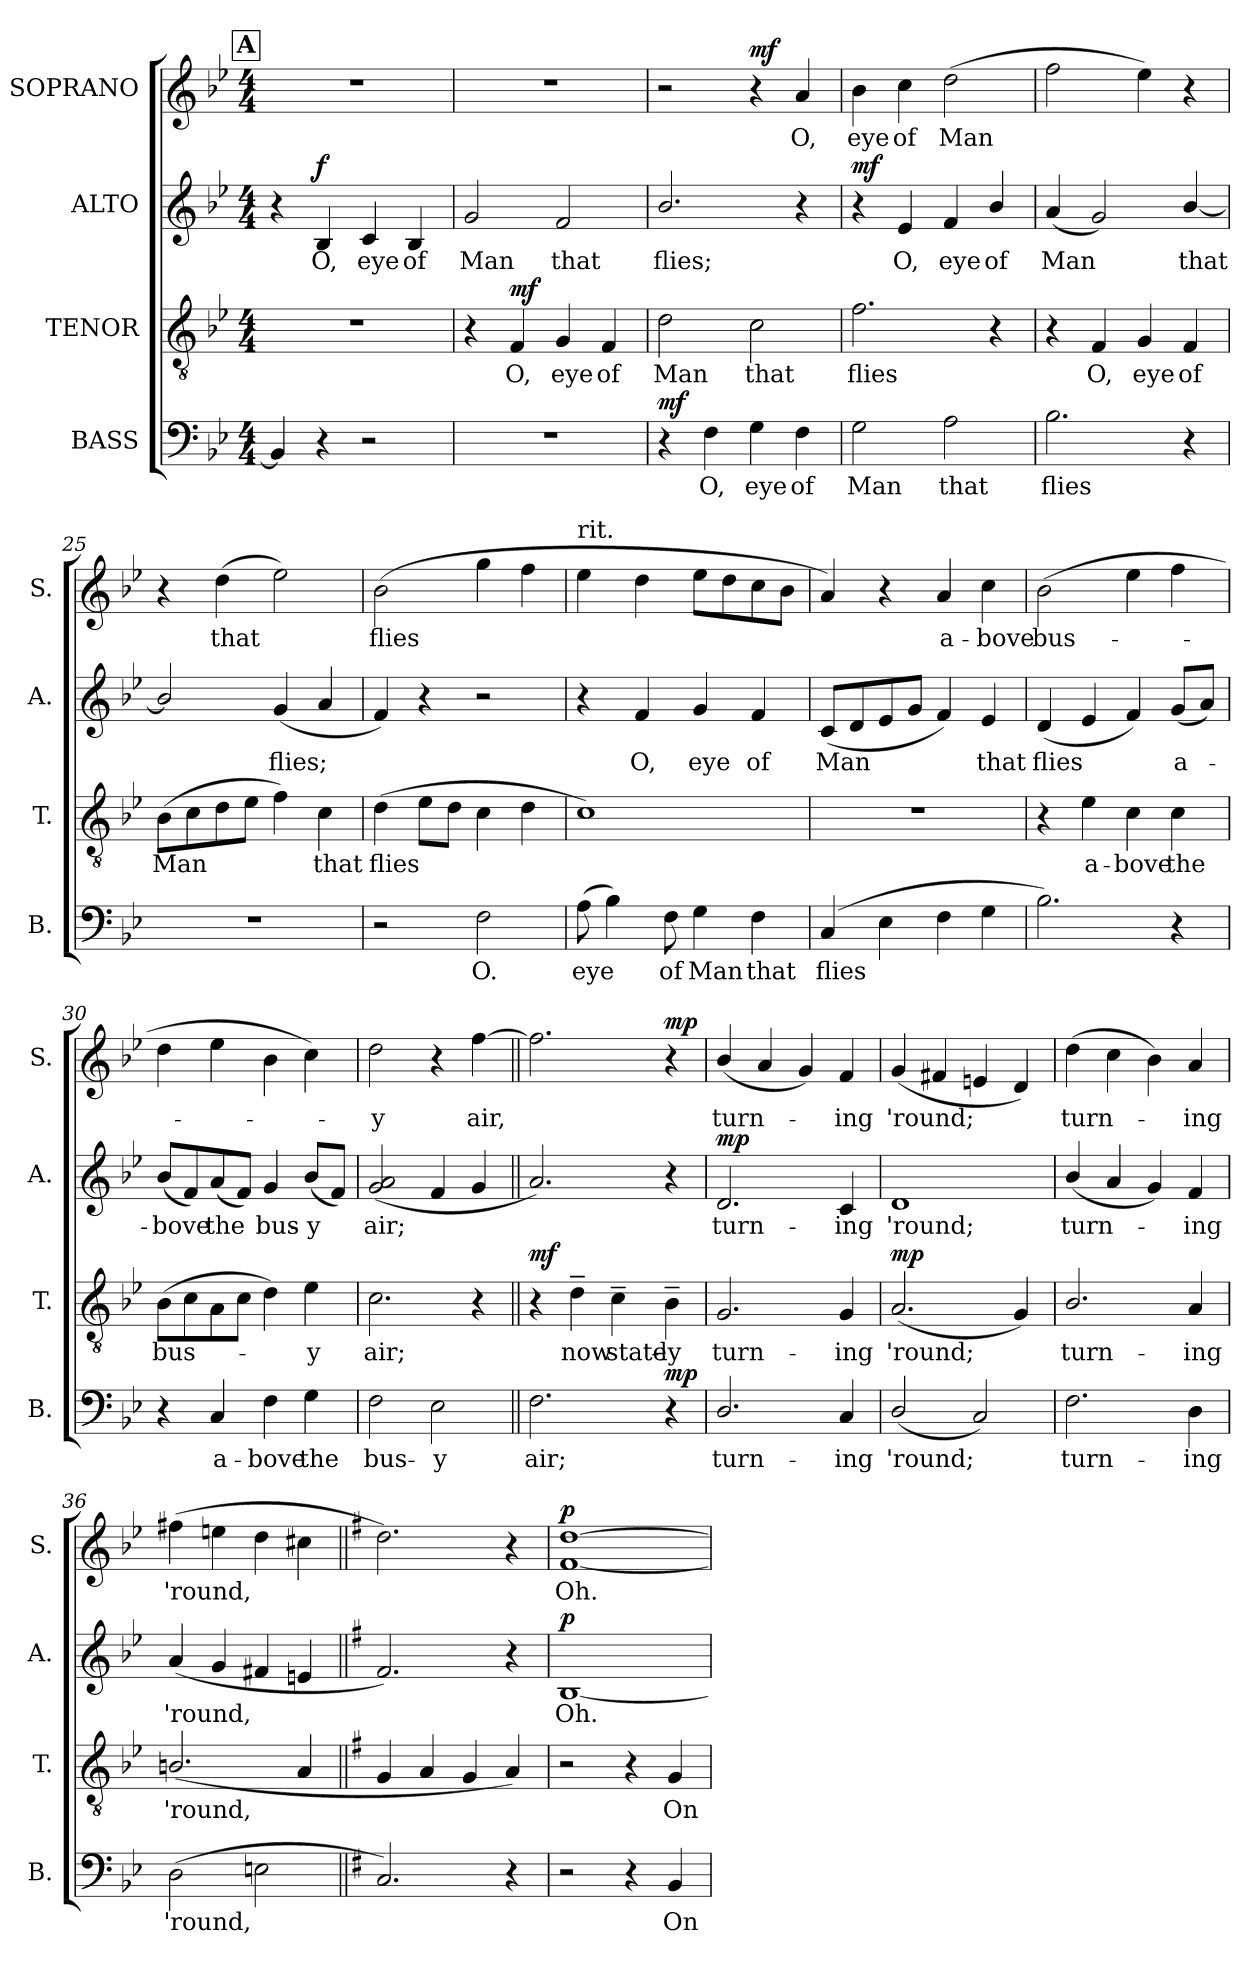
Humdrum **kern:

**kern	**text	**dynam	**kern	**text	**dynam	**kern	**text	**dynam	**kern	**text	**dynam
*part4	*part4	*part4	*part3	*part3	*part3	*part2	*part2	*part2	*part1	*part1	*part1
*staff4	*staff4	*staff4	*staff3	*staff3	*staff3	*staff2	*staff2	*staff2	*staff1	*staff1	*staff1
*I"BASS	*	*	*I"TENOR	*	*	*I"ALTO	*	*	*I"SOPRANO	*	*
*I'B.	*	*	*I'T.	*	*	*I'A.	*	*	*I'S.	*	*
*clefF4	*	*	*clefGv2	*	*	*clefG2	*	*	*clefG2	*	*
*	*	*	*ITrd7c12	*	*	*	*	*	*	*	*
*k[b-e-]	*	*	*k[b-e-]	*	*	*k[b-e-]	*	*	*k[b-e-]	*	*
*B-:	*	*	*B-:	*	*	*B-:	*	*	*B-:	*	*
*M4/4	*	*	*M4/4	*	*	*M4/4	*	*	*M4/4	*	*
!!LO:REH:place=s1:a:B:fs=19.1405:t=A
=20	=20	=20	=20	=20	=20	=20	=20	=20	=20	=20	=20
4BB-/]	.	.	1r	.	.	4r	.	.	1r	.	.
!	!	!	!	!	!	!	!LO:LY:b	!LO:DY:b	!	!	!
4r	.	.	.	.	.	4B-/	O,	f	.	.	.
!	!	!	!	!	!	!	!LO:LY:b	!	!	!	!
2r	.	.	.	.	.	4c/	eye	.	.	.	.
!	!	!	!	!	!	!	!LO:LY:b	!	!	!	!
.	.	.	.	.	.	4B-/	of	.	.	.	.
=21	=21	=21	=21	=21	=21	=21	=21	=21	=21	=21	=21
!	!	!	!	!	!	!	!LO:LY:b	!	!	!	!
1r	.	.	4r	.	.	2g/	Man	.	1r	.	.
!	!	!	!	!LO:LY:b	!LO:DY:b	!	!	!	!	!	!
.	.	.	4FF/	O,	mf	.	.	.	.	.	.
!	!	!	!	!LO:LY:b	!	!	!LO:LY:b	!	!	!	!
.	.	.	4GG/	eye	.	2f/	that	.	.	.	.
!	!	!	!	!LO:LY:b	!	!	!	!	!	!	!
.	.	.	4FF/	of	.	.	.	.	.	.	.
=22	=22	=22	=22	=22	=22	=22	=22	=22	=22	=22	=22
!	!	!LO:DY:b	!	!LO:LY:b	!	!	!LO:LY:b	!	!	!	!
4r	.	mf	2D\	Man	.	2.b-/	flies;	.	2r	.	.
!	!LO:LY:b	!	!	!	!	!	!	!	!	!	!
4F\	O,	.	.	.	.	.	.	.	.	.	.
!	!LO:LY:b	!	!	!LO:LY:b	!	!	!	!	!	!	!LO:DY:b
4G\	eye	.	2C\	that	.	.	.	.	4r	.	mf
!	!LO:LY:b	!	!	!	!	!	!	!	!	!LO:LY:b	!
4F\	of	.	.	.	.	4r	.	.	4a/	O,	.
=23	=23	=23	=23	=23	=23	=23	=23	=23	=23	=23	=23
!	!LO:LY:b	!	!	!LO:LY:b	!	!	!	!LO:DY:b	!	!LO:LY:b	!
2G\	Man	.	2.F\	flies	.	4r	.	mf	4b-\	eye	.
!	!	!	!	!	!	!	!LO:LY:b	!	!	!LO:LY:b	!
.	.	.	.	.	.	4e-/	O,	.	4cc\	of	.
!	!LO:LY:b	!	!	!	!	!	!LO:LY:b	!	!	!LO:LY:b	!
2A\	that	.	.	.	.	4f/	eye	.	(>2dd\	Man	.
!	!	!	!	!	!	!	!LO:LY:b	!	!	!	!
.	.	.	4r	.	.	4b-/	of	.	.	.	.
!!LO:LB:g=z
=24	=24	=24	=24	=24	=24	=24	=24	=24	=24	=24	=24
!	!LO:LY:b	!	!	!	!	!	!LO:LY:b	!	!	!	!
2.B-\	flies	.	4r	.	.	(<4a/	Man	.	2ff\	.	.
!	!	!	!	!LO:LY:b	!	!	!	!	!	!	!
.	.	.	4FF/	O,	.	2g/)	.	.	.	.	.
!	!	!	!	!LO:LY:b	!	!	!	!	!	!	!
.	.	.	4GG/	eye	.	.	.	.	4ee-\)	.	.
!	!	!	!	!LO:LY:b	!	!	!LO:LY:b	!	!	!	!
4r	.	.	4FF/	of	.	[4b-/	that	.	4r	.	.
=25	=25	=25	=25	=25	=25	=25	=25	=25	=25	=25	=25
!	!	!	!	!LO:LY:b	!	!	!	!	!	!	!
1r	.	.	(>8BB-\L	Man	.	2b-/]	.	.	4r	.	.
.	.	.	8C\	.	.	.	.	.	.	.	.
!	!	!	!	!	!	!	!	!	!	!LO:LY:b	!
.	.	.	8D\	.	.	.	.	.	(>4dd\	that	.
.	.	.	8E-\J	.	.	.	.	.	.	.	.
!	!	!	!	!	!	!	!LO:LY:b	!	!	!	!
.	.	.	4F\)	.	.	(<4g/	flies;	.	2ee-\)	.	.
!	!	!	!	!LO:LY:b	!	!	!	!	!	!	!
.	.	.	4C\	that	.	4a/	.	.	.	.	.
=26	=26	=26	=26	=26	=26	=26	=26	=26	=26	=26	=26
!	!	!	!	!LO:LY:b	!	!	!	!	!	!LO:LY:b	!
2r	.	.	(>4D\	flies	.	4f/)	.	.	(>2b-\	flies	.
.	.	.	8E-\L	.	.	4r	.	.	.	.	.
.	.	.	8D\J	.	.	.	.	.	.	.	.
!	!LO:LY:b	!	!	!	!	!	!	!	!	!	!
2F\	O.	.	4C\	.	.	2r	.	.	4gg\	.	.
.	.	.	4D\	.	.	.	.	.	4ff\	.	.
=27	=27	=27	=27	=27	=27	=27	=27	=27	=27	=27	=27
!	!	!	!	!	!	!	!	!	!LO:TX:a:t=rit.	!	!
!	!LO:LY:b	!	!	!	!	!	!	!	!	!	!
(>8A\	eye	.	1C)	.	.	4r	.	.	4ee-\	.	.
4B-\)	.	.	.	.	.	.	.	.	.	.	.
!	!	!	!	!	!	!	!LO:LY:b	!	!	!	!
.	.	.	.	.	.	4f/	O,	.	4dd\	.	.
!	!LO:LY:b	!	!	!	!	!	!	!	!	!	!
8F\	of	.	.	.	.	.	.	.	.	.	.
!	!LO:LY:b	!	!	!	!	!	!LO:LY:b	!	!	!	!
4G\	Man	.	.	.	.	4g/	eye	.	8ee-\L	.	.
.	.	.	.	.	.	.	.	.	8dd\	.	.
!	!LO:LY:b	!	!	!	!	!	!LO:LY:b	!	!	!	!
4F\	that	.	.	.	.	4f/	of	.	8cc\	.	.
.	.	.	.	.	.	.	.	.	8b-\J	.	.
=28	=28	=28	=28	=28	=28	=28	=28	=28	=28	=28	=28
!	!LO:LY:b	!	!	!	!	!	!LO:LY:b	!	!	!	!
(>4C/	flies	.	1r	.	.	(<8c/L	Man	.	4a/)	.	.
.	.	.	.	.	.	8d/	.	.	.	.	.
4E-\	.	.	.	.	.	8e-/	.	.	4r	.	.
.	.	.	.	.	.	8g/J	.	.	.	.	.
!	!	!	!	!	!	!	!	!	!	!LO:LY:b	!
4F\	.	.	.	.	.	4f/)	.	.	4a/	a-	.
!	!	!	!	!	!	!	!LO:LY:b	!	!	!LO:LY:b	!
4G\	.	.	.	.	.	4e-/	that	.	4cc\	-bove	.
!!LO:PB:g=z
=29	=29	=29	=29	=29	=29	=29	=29	=29	=29	=29	=29
!	!	!	!	!	!	!	!LO:LY:b	!	!	!LO:LY:b	!
2.B-\)	.	.	4r	.	.	(<4d/	flies	.	(>2b-\	bus-	.
!	!	!	!	!LO:LY:b	!	!	!	!	!	!	!
.	.	.	4E-\	a-	.	4e-/	.	.	.	.	.
!	!	!	!	!LO:LY:b	!	!	!	!	!	!	!
.	.	.	4C\	-bove	.	4f/)	.	.	4ee-\	.	.
!	!	!	!	!LO:LY:b	!	!	!LO:LY:b	!	!	!	!
4r	.	.	4C\	the	.	(<8g/L	a-	.	4ff\	.	.
.	.	.	.	.	.	8a/J)	.	.	.	.	.
=30	=30	=30	=30	=30	=30	=30	=30	=30	=30	=30	=30
!	!	!	!	!LO:LY:b	!	!	!LO:LY:b	!	!	!	!
4r	.	.	(>8BB-\L	bus-	.	(<8b-/L	-bove	.	4dd\	.	.
.	.	.	8C\	.	.	8f/)	.	.	.	.	.
!	!LO:LY:b	!	!	!	!	!	!LO:LY:b	!	!	!	!
4C/	a-	.	8AA\	.	.	(<8a/	the	.	4ee-\	.	.
.	.	.	8C\J	.	.	8f/J)	.	.	.	.	.
!	!LO:LY:b	!	!	!	!	!	!LO:LY:b	!	!	!	!
4F\	-bove	.	4D\)	.	.	4g/	bus-	.	4b-\	.	.
!	!LO:LY:b	!	!	!LO:LY:b	!	!	!LO:LY:b	!	!	!	!
4G\	the	.	4E-\	-y	.	(<8b-/L	-y	.	4cc\)	.	.
.	.	.	.	.	.	8f/J)	.	.	.	.	.
=31	=31	=31	=31	=31	=31	=31	=31	=31	=31	=31	=31
!	!LO:LY:b	!	!	!LO:LY:b	!	!	!LO:LY:b	!	!	!LO:LY:b	!
2F\	bus-	.	2.C\	air;	.	(<2g/ 2a/	air;	.	2dd\	-y	.
!	!LO:LY:b	!	!	!	!	!	!	!	!	!	!
2E-\	-y	.	.	.	.	4f/	.	.	4r	.	.
!	!	!	!	!	!	!	!	!	!	!LO:LY:b	!
.	.	.	4r	.	.	4g/	.	.	[4ff\	air,	.
=32||	=32||	=32||	=32||	=32||	=32||	=32||	=32||	=32||	=32||	=32||	=32||
!!LO:REH:place=s1:a:B:fs=19.1405:t=B
*	*	*	*	*	*	*	*	*	*MM100	*	*
!	!LO:LY:b	!	!	!	!LO:DY:b	!	!	!	!	!	!
2.F\	air;	.	4r	.	mf	2.a/)	.	.	2.ff\]	.	.
!	!	!	!	!LO:LY:b	!	!	!	!	!	!	!
.	.	.	4D~\	now	.	.	.	.	.	.	.
!	!	!	!	!LO:LY:b	!	!	!	!	!	!	!
.	.	.	4C~\	state-	.	.	.	.	.	.	.
!	!	!LO:DY:b	!	!LO:LY:b	!	!	!	!	!	!	!LO:DY:b
4r	.	mp	4BB-~\	-ly	.	4r	.	.	4r	.	mp
=33	=33	=33	=33	=33	=33	=33	=33	=33	=33	=33	=33
!	!LO:LY:b	!	!	!LO:LY:b	!	!	!LO:LY:b	!LO:DY:b	!	!LO:LY:b	!
2.D/	turn-	.	2.GG/	turn-	.	2.d/	turn-	mp	(<4b-/	turn-	.
.	.	.	.	.	.	.	.	.	4a/	.	.
.	.	.	.	.	.	.	.	.	4g/)	.	.
!	!LO:LY:b	!	!	!LO:LY:b	!	!	!LO:LY:b	!	!	!LO:LY:b	!
4C/	-ing	.	4GG/	-ing	.	4c/	-ing	.	4f/	-ing	.
=34	=34	=34	=34	=34	=34	=34	=34	=34	=34	=34	=34
!	!LO:LY:b	!	!	!LO:LY:b	!LO:DY:b	!	!LO:LY:b	!	!	!LO:LY:b	!
(<2D/	'round;	.	(<2.AA/	'round;	mp	1d	'round;	.	(<4g/	'round;	.
.	.	.	.	.	.	.	.	.	4f#X/	.	.
2C/)	.	.	.	.	.	.	.	.	4en/	.	.
.	.	.	4GG/)	.	.	.	.	.	4d/)	.	.
!!LO:PB:g=z
=35	=35	=35	=35	=35	=35	=35	=35	=35	=35	=35	=35
!	!LO:LY:b	!	!	!LO:LY:b	!	!	!LO:LY:b	!	!	!LO:LY:b	!
2.F\	turn-	.	2.BB-/	turn-	.	(<4b-/	turn-	.	(>4dd\	turn-	.
.	.	.	.	.	.	4a/	.	.	4cc\	.	.
.	.	.	.	.	.	4g/)	.	.	4b-\)	.	.
!	!LO:LY:b	!	!	!LO:LY:b	!	!	!LO:LY:b	!	!	!LO:LY:b	!
4D\	-ing	.	4AA/	-ing	.	4f/	-ing	.	4a/	-ing	.
=36	=36	=36	=36	=36	=36	=36	=36	=36	=36	=36	=36
!	!LO:LY:b	!	!	!LO:LY:b	!	!	!LO:LY:b	!	!	!LO:LY:b	!
(>2D\	'round,	.	(>2.BBn/	'round,	.	(<4a/	'round,	.	(>4ff#X\	'round,	.
.	.	.	.	.	.	4g/	.	.	4een\	.	.
2En\	.	.	.	.	.	4f#X/	.	.	4dd\	.	.
.	.	.	4AA/	.	.	4en/	.	.	4cc#X\	.	.
=37||	=37||	=37||	=37||	=37||	=37||	=37||	=37||	=37||	=37||	=37||	=37||
*k[f#]	*	*	*k[f#]	*	*	*k[f#]	*	*	*k[f#]	*	*
*G:	*	*	*G:	*	*	*G:	*	*	*G:	*	*
2.C/)	.	.	4GG/	.	.	2.f#/)	.	.	2.dd\)	.	.
.	.	.	4AA/	.	.	.	.	.	.	.	.
.	.	.	4GG/	.	.	.	.	.	.	.	.
4r	.	.	4AA/)	.	.	4r	.	.	4r	.	.
=38	=38	=38	=38	=38	=38	=38	=38	=38	=38	=38	=38
!	!	!	!	!	!	!	!LO:LY:b	!LO:DY:b	!	!LO:LY:b	!LO:DY:b
2r	.	.	2r	.	.	[1B	Oh.	p	[1f# [1dd	Oh.	p
4r	.	.	4r	.	.	.	.	.	.	.	.
!	!LO:LY:b	!	!	!LO:LY:b	!	!	!	!	!	!	!
4BB/	On	.	4GG/	On	.	.	.	.	.	.	.
=	=	=	=	=	=	=	=	=	=	=	=
*-	*-	*-	*-	*-	*-	*-	*-	*-	*-	*-	*-
